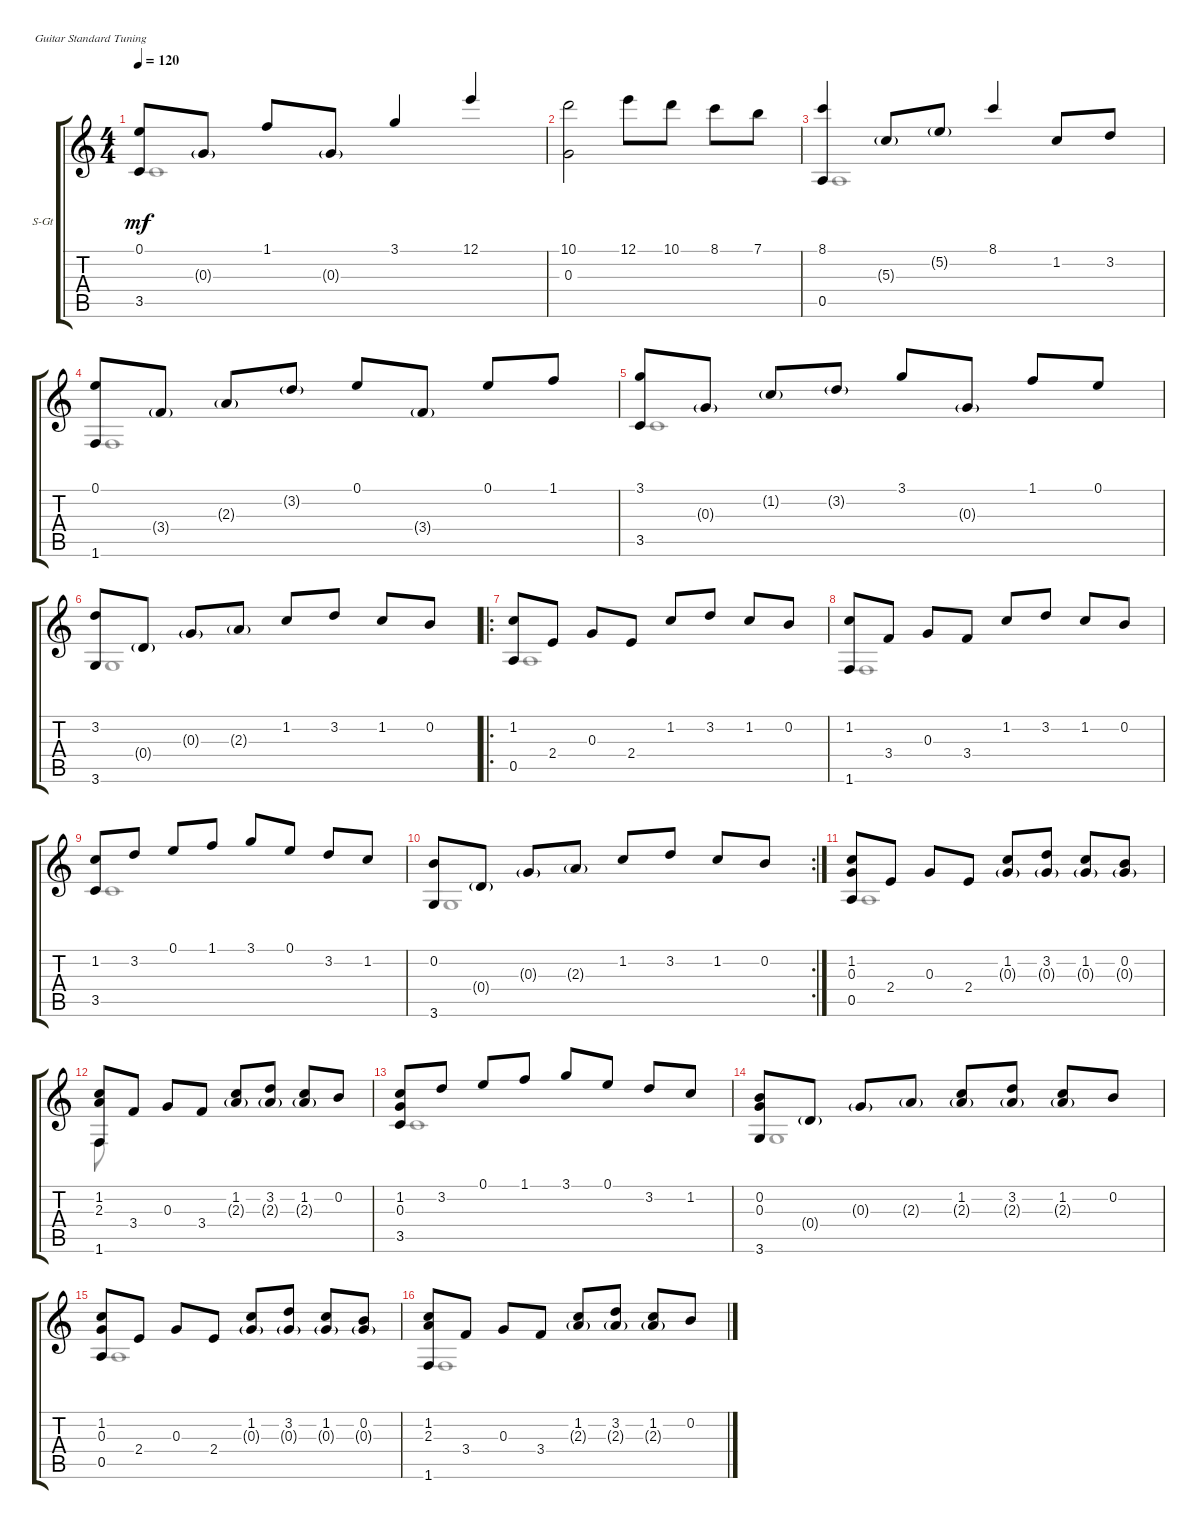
\defaultSystemsLayout 4
\bracketExtendMode groupsimilarinstruments
\firstSystemTrackNameOrientation horizontal
\otherSystemsTrackNameOrientation horizontal
\track ("Steel Guitar" "S-Gt") {instrument acousticguitarsteel}
\staff {score tabs}
\tuning (E4 B3 G3 D3 A2 E2)
\voice
\ts (4 4)
\tempo 120
\clef g2
\ks c
(3.5 0.1).8{dy mf} 0.3{g}.8 1.1.8 0.3{g}.8 3.1.4 12.1.4 |
(10.1 0.3).2 12.1.8 10.1.8 8.1.8 7.1.8 |
(8.1 0.5).4 5.3{g}.8 5.2{g}.8 8.1.4 1.2.8 3.2.8 |
(0.1 1.6).8 3.4{g}.8 2.3{g}.8 3.2{g}.8 0.1.8 3.4{g}.8 0.1.8 1.1.8 |
(3.1 3.5).8 0.3{g}.8 1.2{g}.8 3.2{g}.8 3.1.8 0.3{g}.8 1.1.8 0.1.8 |
(3.2 3.6).8 0.4{g}.8 0.3{g}.8 2.3{g}.8 1.2.8 3.2.8 1.2.8 0.2.8 |
\ro
(1.2 0.5).8 2.4.8 0.3.8 2.4.8 1.2.8 3.2.8 1.2.8 0.2.8 |
(1.2 1.6).8 3.4.8 0.3.8 3.4.8 1.2.8 3.2.8 1.2.8 0.2.8 |
(3.5 1.2).8 3.2.8 0.1.8 1.1.8 3.1.8 0.1.8 3.2.8 1.2.8 |
\rc 2
(0.2 3.6).8 0.4{g}.8 0.3{g}.8 2.3{g}.8 1.2.8 3.2.8 1.2.8 0.2.8 |
(1.2 0.3 0.5).8 2.4.8 0.3.8 2.4.8 (1.2 0.3{g}).8 (3.2 0.3{g}).8 (1.2 0.3{g}).8 (0.2 0.3{g}).8 |
(1.2 2.3 1.6).8 3.4.8 0.3.8 3.4.8 (1.2 2.3{g}).8 (3.2 2.3{g}).8 (1.2 2.3{g}).8 0.2.8 |
(3.5 1.2 0.3).8 3.2.8 0.1.8 1.1.8 3.1.8 0.1.8 3.2.8 1.2.8 |
(0.2 0.3 3.6).8 0.4{g}.8 0.3{g}.8 2.3{g}.8 (1.2 2.3{g}).8 (3.2 2.3{g}).8 (1.2 2.3{g}).8 0.2.8 |
(1.2 0.3 0.5).8 2.4.8 0.3.8 2.4.8 (1.2 0.3{g}).8 (3.2 0.3{g}).8 (1.2 0.3{g}).8 (0.2 0.3{g}).8 |
(1.2 2.3 1.6).8 3.4.8 0.3.8 3.4.8 (1.2 2.3{g}).8 (3.2 2.3{g}).8 (1.2 2.3{g}).8 0.2.8
\voice
\clef g2
\ottava regular
\simile none
\ks c
3.5.1{dy mf} |
|
0.5.1 |
1.6.1 |
3.5.1 |
3.6.1 |
0.5.1 |
1.6.1 |
3.5.1 |
3.6.1 |
0.5.1 |
1.6.8 |
3.5.1 |
3.6.1 |
0.5.1 |
1.6.1
